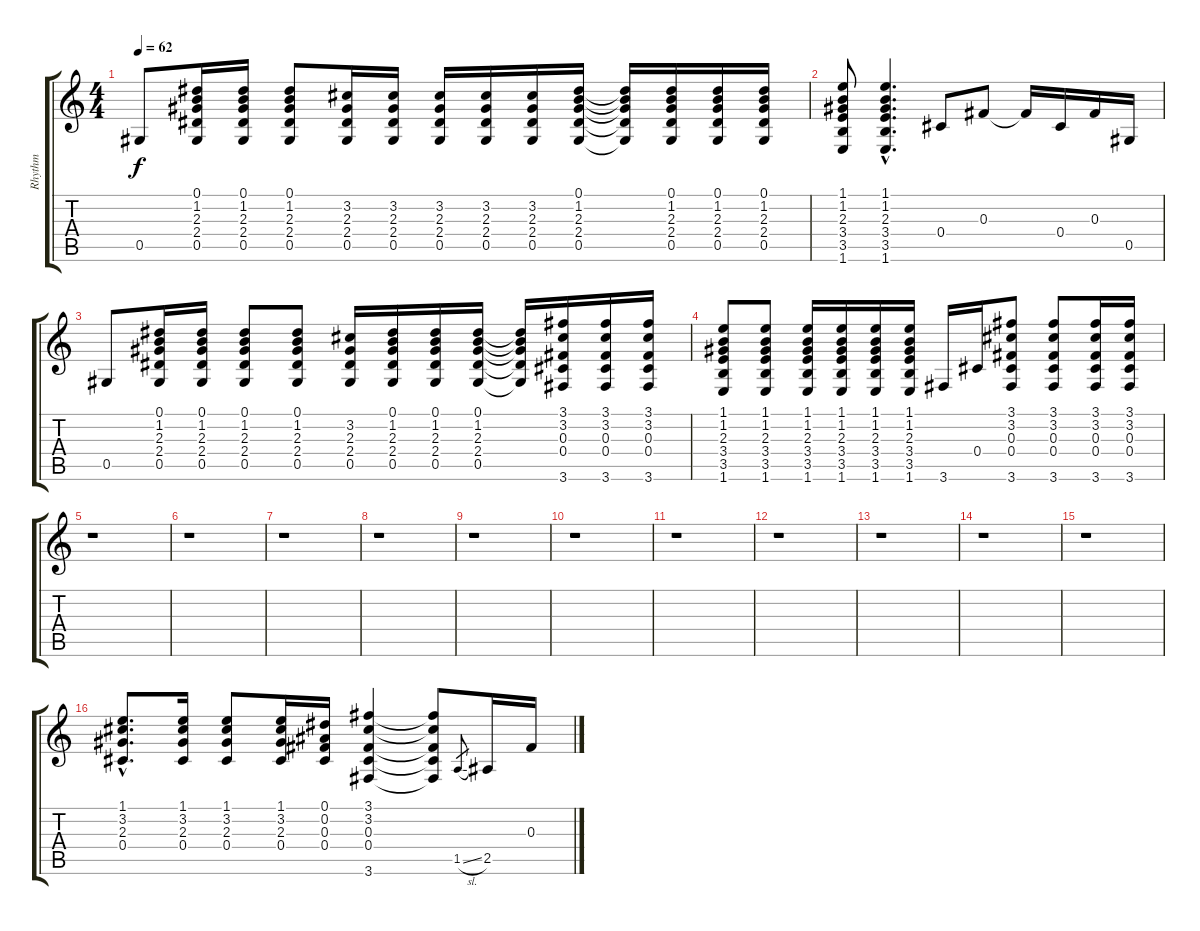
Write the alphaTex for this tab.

\track ("Rhythm" "Rhythm") {instrument electricguitarclean}
\staff {score tabs}
\tuning (Eb4 Bb3 Gb3 Db3 Ab2 Eb2) {hide}
\ts (4 4)
\tempo 62
\clef g2
\ks c
0.5.8{dy f} (0.1 1.2 2.3 2.4 0.5).16 (0.1 1.2 2.3 2.4 0.5).16 (0.1 1.2 2.3 2.4 0.5).8 (3.2 2.3 2.4 0.5).16 (3.2 2.3 2.4 0.5).16 (3.2 2.3 2.4 0.5).16 (3.2 2.3 2.4 0.5).16 (3.2 2.3 2.4 0.5).16 (0.1 1.2 2.3 2.4 0.5).16 (0.1{t} 1.2{t} 2.3{t} 2.4{t} 0.5{t}).16 (0.1 1.2 2.3 2.4 0.5).16 (0.1 1.2 2.3 2.4 0.5).16 (0.1 1.2 2.3 2.4 0.5).16 |
(1.1 1.2 2.3 3.4 3.5 1.6).8 (1.1{hac} 1.2{hac} 2.3{hac} 3.4{hac} 3.5{hac} 1.6{hac}).4{d} 0.4.8 0.3.8 0.3{t}.16 0.4.16 0.3.16 0.5.16 |
0.5.8 (0.1 1.2 2.3 2.4 0.5).16 (0.1 1.2 2.3 2.4 0.5).16 (0.1 1.2 2.3 2.4 0.5).8 (0.1 1.2 2.3 2.4 0.5).8 (3.2 2.3 2.4 0.5).16 (0.1 1.2 2.3 2.4 0.5).16 (0.1 1.2 2.3 2.4 0.5).16 (0.1 1.2 2.3 2.4 0.5).16 (0.1{t} 1.2{t} 2.3{t} 2.4{t} 0.5{t}).16 (3.1 3.2 0.3 0.4 3.6).16 (3.1 3.2 0.3 0.4 3.6).16 (3.1 3.2 0.3 0.4 3.6).16 |
(1.1 1.2 2.3 3.4 3.5 1.6).8 (1.1 1.2 2.3 3.4 3.5 1.6).8 (1.1 1.2 2.3 3.4 3.5 1.6).16 (1.1 1.2 2.3 3.4 3.5 1.6).16 (1.1 1.2 2.3 3.4 3.5 1.6).16 (1.1 1.2 2.3 3.4 3.5 1.6).16 3.6.16 0.4.16 (3.1 3.2 0.3 0.4 3.6).8 (3.1 3.2 0.3 0.4 3.6).8 (3.1 3.2 0.3 0.4 3.6).16 (3.1 3.2 0.3 0.4 3.6).16 |
r.1 |
r.1 |
r.1 |
r.1 |
r.1 |
r.1 |
r.1 |
r.1 |
r.1 |
r.1 |
r.1 |
(1.1{hac} 3.2{hac} 2.3{hac} 0.4{hac}).8{d} (1.1 3.2 2.3 0.4).16 (1.1 3.2 2.3 0.4).8 (1.1 3.2 2.3 0.4).16 (0.1 0.2 0.3 0.4).16 (3.1 3.2 0.3 0.4 3.6).4 (3.1{t} 3.2{t} 0.3{t} 0.4{t} 3.6{t}).8 1.5{sl}.8{gr} 2.5.16 0.3.16
